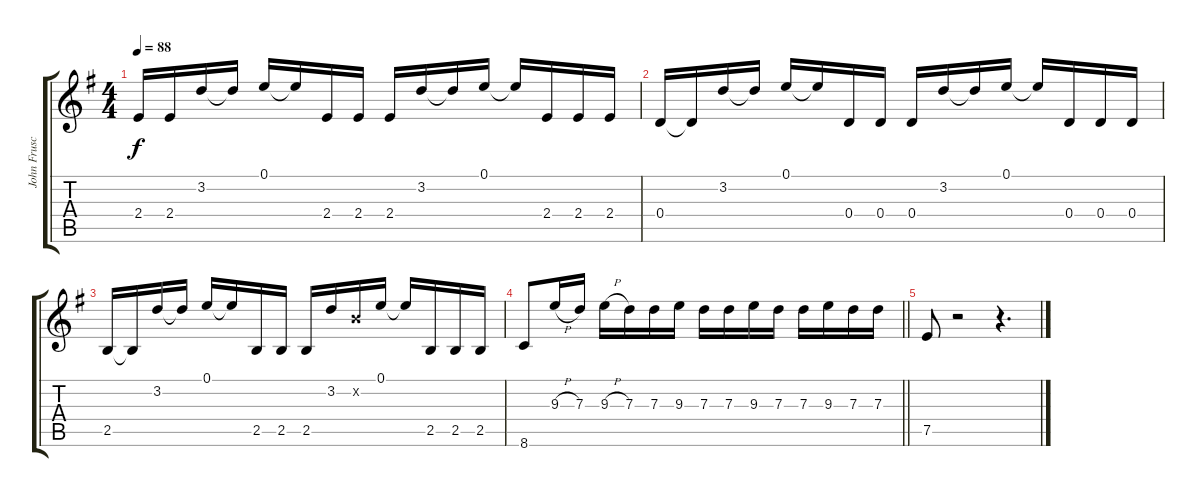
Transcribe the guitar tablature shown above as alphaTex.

\track ("John Frusciante (Guitar)" "John Frusc") {instrument electricguitarclean}
\staff {score tabs}
\tuning (E4 B3 G3 D3 A2 E2) {hide}
\ts (4 4)
\tempo 88
\clef g2
\ks g
2.4.16{dy f} 2.4.16 3.2.16 3.2{t}.16 0.1.16 0.1{t}.16 2.4.16 2.4.16 2.4.16 3.2.16 3.2{t}.16 0.1.16 0.1{t}.16 2.4.16 2.4.16 2.4.16 |
0.4.16 0.4{t}.16 3.2.16 3.2{t}.16 0.1.16 0.1{t}.16 0.4.16 0.4.16 0.4.16 3.2.16 3.2{t}.16 0.1.16 0.1{t}.16 0.4.16 0.4.16 0.4.16 |
2.5.16 2.5{t}.16 3.2.16 3.2{t}.16 0.1.16 0.1{t}.16 2.5.16 2.5.16 2.5.16 3.2.16 0.2{x}.16 0.1.16 0.1{t}.16 2.5.16 2.5.16 2.5.16 |
\barLineRight lightlight
8.6.8 9.3{h}.16 7.3.16 9.3{h}.16 7.3.16 7.3.16 9.3.16 7.3.16 7.3.16 9.3.16 7.3.16 7.3.16 9.3.16 7.3.16 7.3.16 |
7.5.8 r.2 r.4{d}
